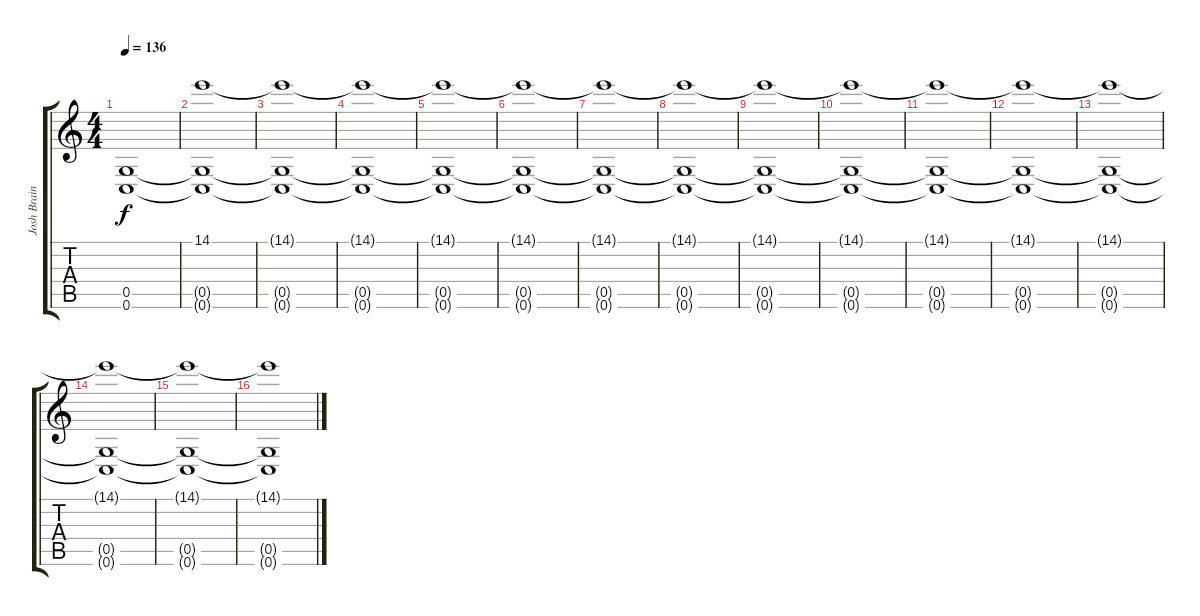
\track ("Josh Brainard" "Josh Brain") {instrument distortionguitar}
\staff {score tabs}
\tuning (D4 A3 F3 C3 G2 C2) {hide}
\ts (4 4)
\tempo 136
\clef g2
\ks c
(0.5{t} 0.6{t}).1{dy f volume 0} |
(14.1 0.5{t} 0.6{t}).1{volume 10} |
(14.1{t} 0.5{t} 0.6{t}).1 |
(14.1{t} 0.5{t} 0.6{t}).1 |
(14.1{t} 0.5{t} 0.6{t}).1 |
(14.1{t} 0.5{t} 0.6{t}).1 |
(14.1{t} 0.5{t} 0.6{t}).1 |
(14.1{t} 0.5{t} 0.6{t}).1 |
(14.1{t} 0.5{t} 0.6{t}).1 |
(14.1{t} 0.5{t} 0.6{t}).1 |
(14.1{t} 0.5{t} 0.6{t}).1 |
(14.1{t} 0.5{t} 0.6{t}).1 |
(14.1{t} 0.5{t} 0.6{t}).1 |
(14.1{t} 0.5{t} 0.6{t}).1 |
(14.1{t} 0.5{t} 0.6{t}).1 |
(14.1{t} 0.5{t} 0.6{t}).1
